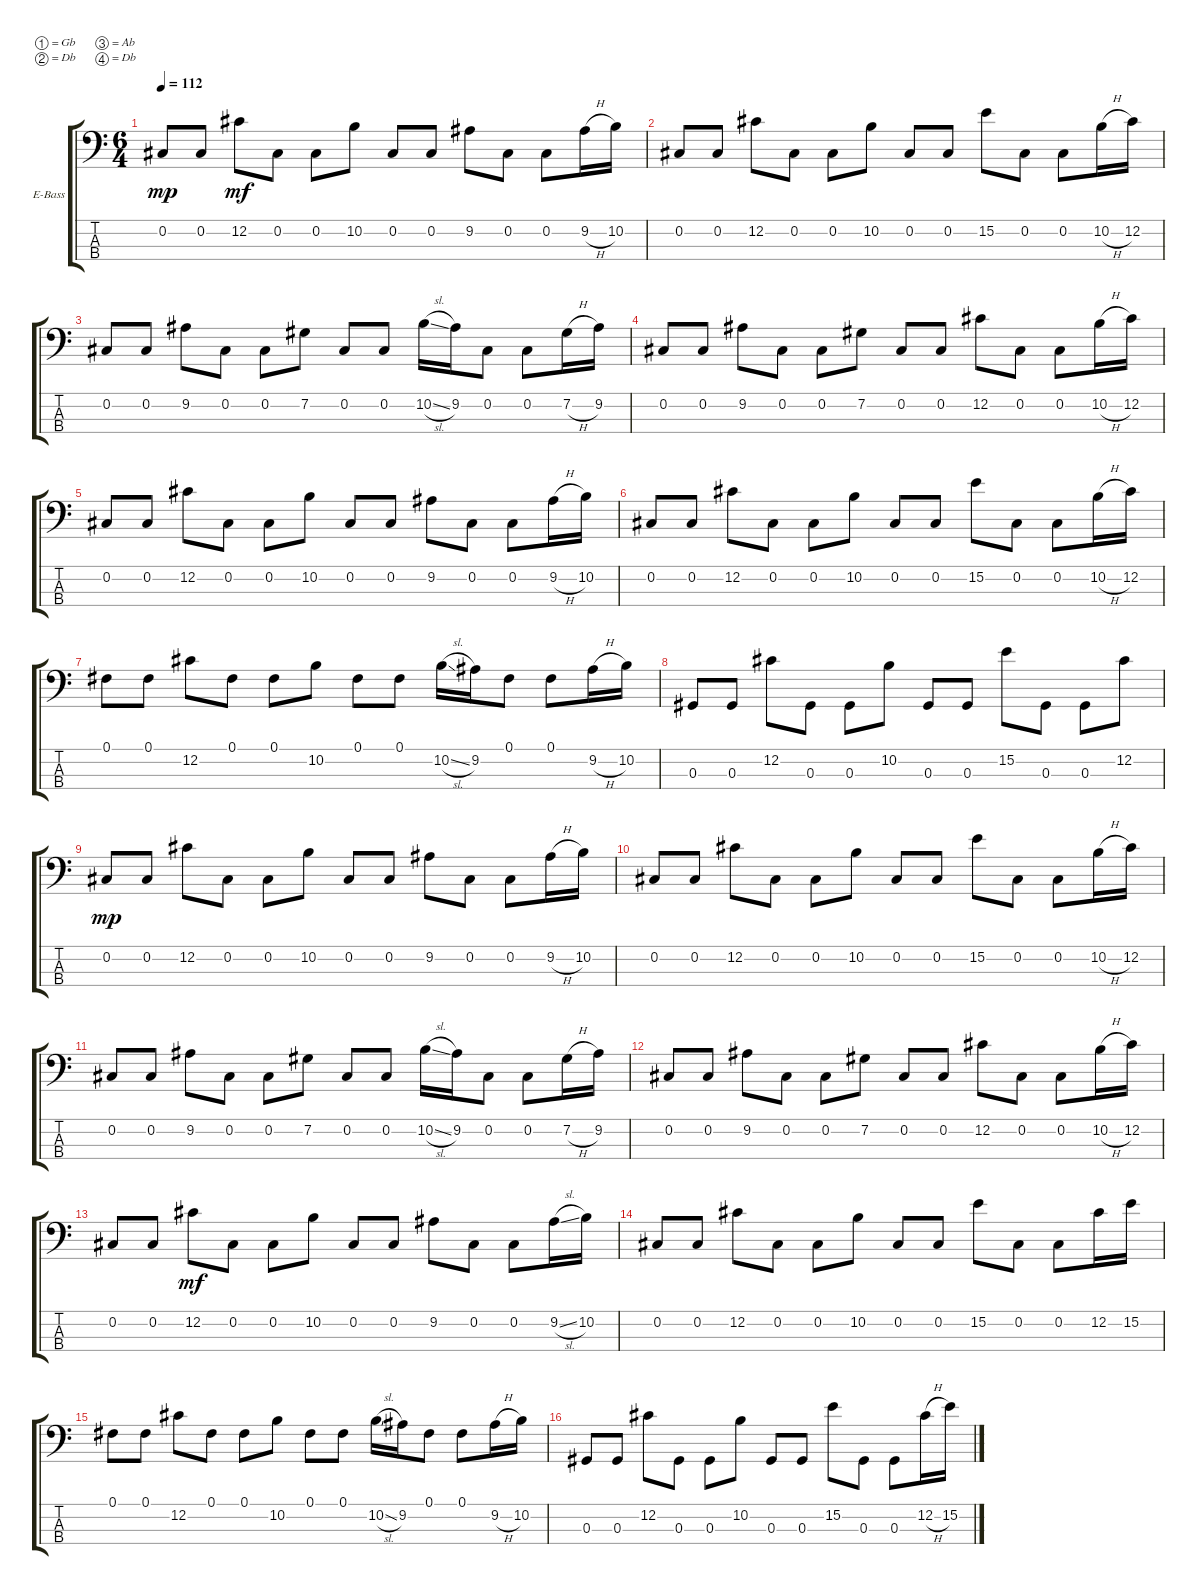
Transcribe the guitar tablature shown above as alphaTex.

\defaultSystemsLayout 4
\bracketExtendMode groupsimilarinstruments
\firstSystemTrackNameOrientation horizontal
\otherSystemsTrackNameOrientation horizontal
\track ("Electric Bass" "E-Bass") {instrument electricbassfinger}
\staff {score tabs}
\tuning (Gb2 Db2 Ab1 Db1)
\ts (6 4)
\tempo 112
\clef f4
\ks c
0.2.8{dy mp} 0.2.8 12.2.8{dy mf} 0.2.8 0.2.8 10.2.8 0.2.8 0.2.8 9.2.8 0.2.8 0.2.8 9.2{h}.16 10.2.16 |
0.2.8 0.2.8 12.2.8 0.2.8 0.2.8 10.2.8 0.2.8 0.2.8 15.2.8 0.2.8 0.2.8 10.2{h}.16 12.2.16 |
0.2.8 0.2.8 9.2.8 0.2.8 0.2.8 7.2.8 0.2.8 0.2.8 10.2{sl}.16 9.2.16 0.2.8 0.2.8 7.2{h}.16 9.2.16 |
0.2.8 0.2.8 9.2.8 0.2.8 0.2.8 7.2.8 0.2.8 0.2.8 12.2.8 0.2.8 0.2.8 10.2{h}.16 12.2.16 |
0.2.8 0.2.8 12.2.8 0.2.8 0.2.8 10.2.8 0.2.8 0.2.8 9.2.8 0.2.8 0.2.8 9.2{h}.16 10.2.16 |
0.2.8 0.2.8 12.2.8 0.2.8 0.2.8 10.2.8 0.2.8 0.2.8 15.2.8 0.2.8 0.2.8 10.2{h}.16 12.2.16 |
0.1.8 0.1.8 12.2.8 0.1.8 0.1.8 10.2.8 0.1.8 0.1.8 10.2{sl}.16 9.2.16 0.1.8 0.1.8 9.2{h}.16 10.2.16 |
0.3.8 0.3.8 12.2.8 0.3.8 0.3.8 10.2.8 0.3.8 0.3.8 15.2.8 0.3.8 0.3.8 12.2.8 |
0.2.8{dy mp} 0.2.8 12.2.8 0.2.8 0.2.8 10.2.8 0.2.8 0.2.8 9.2.8 0.2.8 0.2.8 9.2{h}.16 10.2.16 |
0.2.8 0.2.8 12.2.8 0.2.8 0.2.8 10.2.8 0.2.8 0.2.8 15.2.8 0.2.8 0.2.8 10.2{h}.16 12.2.16 |
0.2.8 0.2.8 9.2.8 0.2.8 0.2.8 7.2.8 0.2.8 0.2.8 10.2{sl}.16 9.2.16 0.2.8 0.2.8 7.2{h}.16 9.2.16 |
0.2.8 0.2.8 9.2.8 0.2.8 0.2.8 7.2.8 0.2.8 0.2.8 12.2.8 0.2.8 0.2.8 10.2{h}.16 12.2.16 |
0.2.8 0.2.8 12.2.8{dy mf} 0.2.8 0.2.8 10.2.8 0.2.8 0.2.8 9.2.8 0.2.8 0.2.8 9.2{sl}.16 10.2.16 |
0.2.8 0.2.8 12.2.8 0.2.8 0.2.8 10.2.8 0.2.8 0.2.8 15.2.8 0.2.8 0.2.8 12.2.16 15.2.16 |
0.1.8 0.1.8 12.2.8 0.1.8 0.1.8 10.2.8 0.1.8 0.1.8 10.2{sl}.16 9.2.16 0.1.8 0.1.8 9.2{h}.16 10.2.16 |
0.3.8 0.3.8 12.2.8 0.3.8 0.3.8 10.2.8 0.3.8 0.3.8 15.2.8 0.3.8 0.3.8 12.2{h}.16 15.2.16
